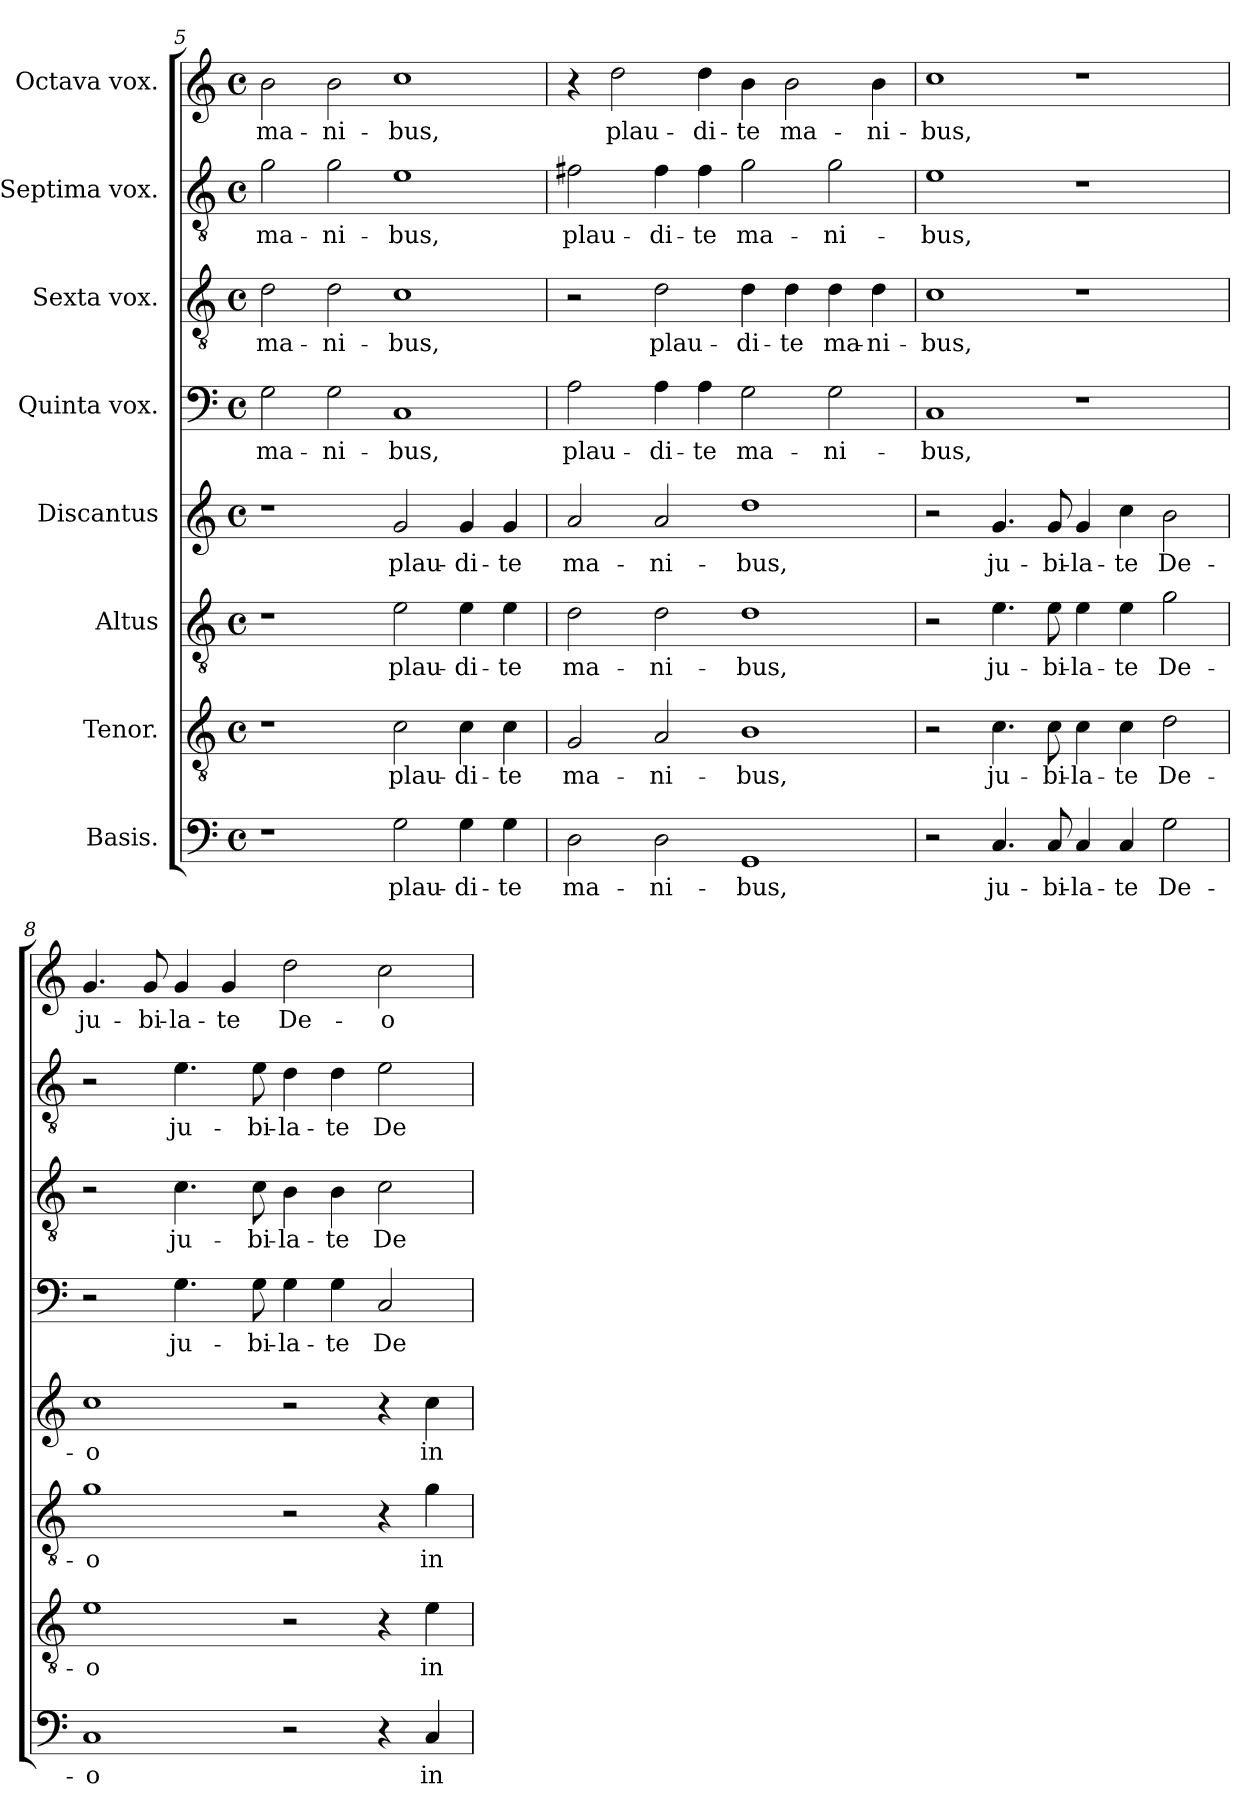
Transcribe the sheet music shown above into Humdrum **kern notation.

**kern	**text	**kern	**text	**kern	**text	**kern	**text	**kern	**text	**kern	**text	**kern	**text	**kern	**text
*part8	*part8	*part7	*part7	*part6	*part6	*part5	*part5	*part4	*part4	*part3	*part3	*part2	*part2	*part1	*part1
*staff8	*staff8	*staff7	*staff7	*staff6	*staff6	*staff5	*staff5	*staff4	*staff4	*staff3	*staff3	*staff2	*staff2	*staff1	*staff1
*I"Basis.	*	*I"Tenor.	*	*I"Altus	*	*I"Discantus	*	*I"Quinta vox.	*	*I"Sexta vox.	*	*I"Septima vox.	*	*I"Octava vox.	*
*clefF4	*	*clefGv2	*	*clefGv2	*	*clefG2	*	*clefF4	*	*clefGv2	*	*clefGv2	*	*clefG2	*
*k[]	*	*k[]	*	*k[]	*	*k[]	*	*k[]	*	*k[]	*	*k[]	*	*k[]	*
*M4/2	*	*M4/2	*	*M4/2	*	*M4/2	*	*M4/2	*	*M4/2	*	*M4/2	*	*M4/2	*
*met(c)	*	*met(c)	*	*met(c)	*	*met(c)	*	*met(c)	*	*met(c)	*	*met(c)	*	*met(c)	*
=5	=5	=5	=5	=5	=5	=5	=5	=5	=5	=5	=5	=5	=5	=5	=5
!	!	!	!	!	!	!	!	!	!LO:LY:b	!	!LO:LY:b	!	!LO:LY:b	!	!LO:LY:b
1r	.	1r	.	1r	.	1r	.	2G\	ma-	2d\	ma-	2g\	ma-	2b\	ma-
!	!	!	!	!	!	!	!	!	!LO:LY:b	!	!LO:LY:b	!	!LO:LY:b	!	!LO:LY:b
.	.	.	.	.	.	.	.	2G\	-ni-	2d\	-ni-	2g\	-ni-	2b\	-ni-
!	!LO:LY:b	!	!LO:LY:b	!	!LO:LY:b	!	!LO:LY:b	!	!LO:LY:b	!	!LO:LY:b	!	!LO:LY:b	!	!LO:LY:b
2G\	plau-	2c\	plau-	2e\	plau-	2g/	plau-	1C	-bus,	1c	-bus,	1e	-bus,	1cc	-bus,
!	!LO:LY:b	!	!LO:LY:b	!	!LO:LY:b	!	!LO:LY:b	!	!	!	!	!	!	!	!
4G\	-di-	4c\	-di-	4e\	-di-	4g/	-di-	.	.	.	.	.	.	.	.
!	!LO:LY:b	!	!LO:LY:b	!	!LO:LY:b	!	!LO:LY:b	!	!	!	!	!	!	!	!
4G\	-te	4c\	-te	4e\	-te	4g/	-te	.	.	.	.	.	.	.	.
!!LO:LB:g=z
=6	=6	=6	=6	=6	=6	=6	=6	=6	=6	=6	=6	=6	=6	=6	=6
!	!LO:LY:b	!	!LO:LY:b	!	!LO:LY:b	!	!LO:LY:b	!	!LO:LY:b	!	!	!	!LO:LY:b	!	!
2D\	ma-	2G/	ma-	2d\	ma-	2a/	ma-	2A\	plau-	2r	.	2f#X\	plau-	4r	.
!	!	!	!	!	!	!	!	!	!	!	!	!	!	!	!LO:LY:b
.	.	.	.	.	.	.	.	.	.	.	.	.	.	2dd\	plau-
!	!LO:LY:b	!	!LO:LY:b	!	!LO:LY:b	!	!LO:LY:b	!	!LO:LY:b	!	!LO:LY:b	!	!LO:LY:b	!	!
2D\	-ni-	2A/	-ni-	2d\	-ni-	2a/	-ni-	4A\	-di-	2d\	plau-	4f#\	-di-	.	.
!	!	!	!	!	!	!	!	!	!LO:LY:b	!	!	!	!LO:LY:b	!	!LO:LY:b
.	.	.	.	.	.	.	.	4A\	-te	.	.	4f#\	-te	4dd\	-di-
!	!LO:LY:b	!	!LO:LY:b	!	!LO:LY:b	!	!LO:LY:b	!	!LO:LY:b	!	!LO:LY:b	!	!LO:LY:b	!	!LO:LY:b
1GG	-bus,	1B	-bus,	1d	-bus,	1dd	-bus,	2G\	ma-	4d\	-di-	2g\	ma-	4b\	-te
!	!	!	!	!	!	!	!	!	!	!	!LO:LY:b	!	!	!	!LO:LY:b
.	.	.	.	.	.	.	.	.	.	4d\	-te	.	.	2b\	ma-
!	!	!	!	!	!	!	!	!	!LO:LY:b	!	!LO:LY:b	!	!LO:LY:b	!	!
.	.	.	.	.	.	.	.	2G\	-ni-	4d\	ma-	2g\	-ni-	.	.
!	!	!	!	!	!	!	!	!	!	!	!LO:LY:b	!	!	!	!LO:LY:b
.	.	.	.	.	.	.	.	.	.	4d\	-ni-	.	.	4b\	-ni-
=7	=7	=7	=7	=7	=7	=7	=7	=7	=7	=7	=7	=7	=7	=7	=7
!	!	!	!	!	!	!	!	!	!LO:LY:b	!	!LO:LY:b	!	!LO:LY:b	!	!LO:LY:b
2r	.	2r	.	2r	.	2r	.	1C	-bus,	1c	-bus,	1e	-bus,	1cc	-bus,
!	!LO:LY:b	!	!LO:LY:b	!	!LO:LY:b	!	!LO:LY:b	!	!	!	!	!	!	!	!
4.C/	ju-	4.c\	ju-	4.e\	ju-	4.g/	ju-	.	.	.	.	.	.	.	.
!	!LO:LY:b	!	!LO:LY:b	!	!LO:LY:b	!	!LO:LY:b	!	!	!	!	!	!	!	!
8C/	-bi-	8c\	-bi-	8e\	-bi-	8g/	-bi-	.	.	.	.	.	.	.	.
!	!LO:LY:b	!	!LO:LY:b	!	!LO:LY:b	!	!LO:LY:b	!	!	!	!	!	!	!	!
4C/	-la-	4c\	-la-	4e\	-la-	4g/	-la-	1r	.	1r	.	1r	.	1r	.
!	!LO:LY:b	!	!LO:LY:b	!	!LO:LY:b	!	!LO:LY:b	!	!	!	!	!	!	!	!
4C/	-te	4c\	-te	4e\	-te	4cc\	-te	.	.	.	.	.	.	.	.
!	!LO:LY:b	!	!LO:LY:b	!	!LO:LY:b	!	!LO:LY:b	!	!	!	!	!	!	!	!
2G\	De-	2d\	De-	2g\	De-	2b\	De-	.	.	.	.	.	.	.	.
=8	=8	=8	=8	=8	=8	=8	=8	=8	=8	=8	=8	=8	=8	=8	=8
!	!LO:LY:b	!	!LO:LY:b	!	!LO:LY:b	!	!LO:LY:b	!	!	!	!	!	!	!	!LO:LY:b
1C	-o	1e	-o	1g	-o	1cc	-o	2r	.	2r	.	2r	.	4.g/	ju-
!	!	!	!	!	!	!	!	!	!	!	!	!	!	!	!LO:LY:b
.	.	.	.	.	.	.	.	.	.	.	.	.	.	8g/	-bi-
!	!	!	!	!	!	!	!	!	!LO:LY:b	!	!LO:LY:b	!	!LO:LY:b	!	!LO:LY:b
.	.	.	.	.	.	.	.	4.G\	ju-	4.c\	ju-	4.e\	ju-	4g/	-la-
!	!	!	!	!	!	!	!	!	!	!	!	!	!	!	!LO:LY:b
.	.	.	.	.	.	.	.	.	.	.	.	.	.	4g/	-te
!	!	!	!	!	!	!	!	!	!LO:LY:b	!	!LO:LY:b	!	!LO:LY:b	!	!
.	.	.	.	.	.	.	.	8G\	-bi-	8c\	-bi-	8e\	-bi-	.	.
!	!	!	!	!	!	!	!	!	!LO:LY:b	!	!LO:LY:b	!	!LO:LY:b	!	!LO:LY:b
2r	.	2r	.	2r	.	2r	.	4G\	-la-	4B\	-la-	4d\	-la-	2dd\	De-
!	!	!	!	!	!	!	!	!	!LO:LY:b	!	!LO:LY:b	!	!LO:LY:b	!	!
.	.	.	.	.	.	.	.	4G\	-te	4B\	-te	4d\	-te	.	.
!	!	!	!	!	!	!	!	!	!LO:LY:b	!	!LO:LY:b	!	!LO:LY:b	!	!LO:LY:b
4r	.	4r	.	4r	.	4r	.	2C/	De-	2c\	De-	2e\	De-	2cc\	-o
!	!LO:LY:b	!	!LO:LY:b	!	!LO:LY:b	!	!LO:LY:b	!	!	!	!	!	!	!	!
4C/	in	4e\	in	4g\	in	4cc\	in	.	.	.	.	.	.	.	.
=	=	=	=	=	=	=	=	=	=	=	=	=	=	=	=
*-	*-	*-	*-	*-	*-	*-	*-	*-	*-	*-	*-	*-	*-	*-	*-
